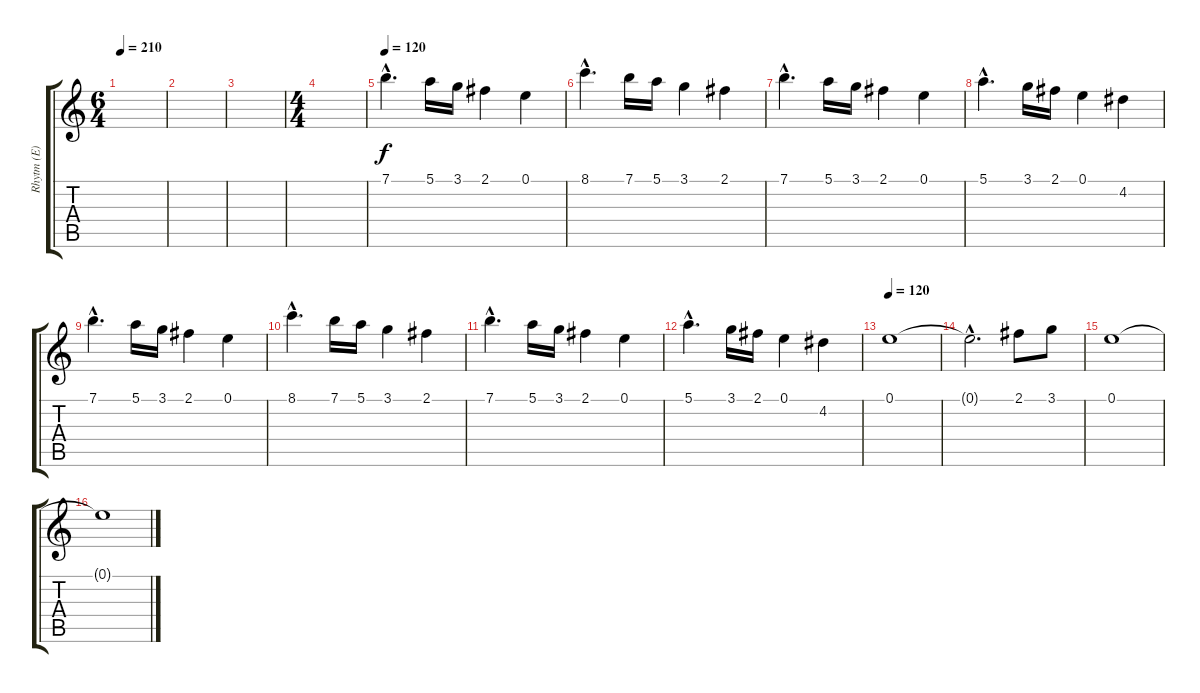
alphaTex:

\track ("Rhytm (E)" "Rhytm (E)") {instrument distortionguitar}
\staff {score tabs}
\tuning (E4 B3 G3 D3 A2 E2) {hide}
\ts (6 4)
\tempo 210
\clef g2
\ks c
|
|
|
\ts (4 4)
|
\tempo 120
7.1{hac}.4{d} 5.1.16 3.1.16 2.1.4 0.1.4 |
8.1{hac}.4{d} 7.1.16 5.1.16 3.1.4 2.1.4 |
7.1{hac}.4{d} 5.1.16 3.1.16 2.1.4 0.1.4 |
5.1{hac}.4{d} 3.1.16 2.1.16 0.1.4 4.2.4 |
7.1{hac}.4{d} 5.1.16 3.1.16 2.1.4 0.1.4 |
8.1{hac}.4{d} 7.1.16 5.1.16 3.1.4 2.1.4 |
7.1{hac}.4{d} 5.1.16 3.1.16 2.1.4 0.1.4 |
5.1{hac}.4{d} 3.1.16 2.1.16 0.1.4 4.2.4 |
\tempo 120
0.1.1 |
0.1{hac t}.2{d} 2.1.8 3.1.8 |
0.1.1 |
0.1{t}.1
